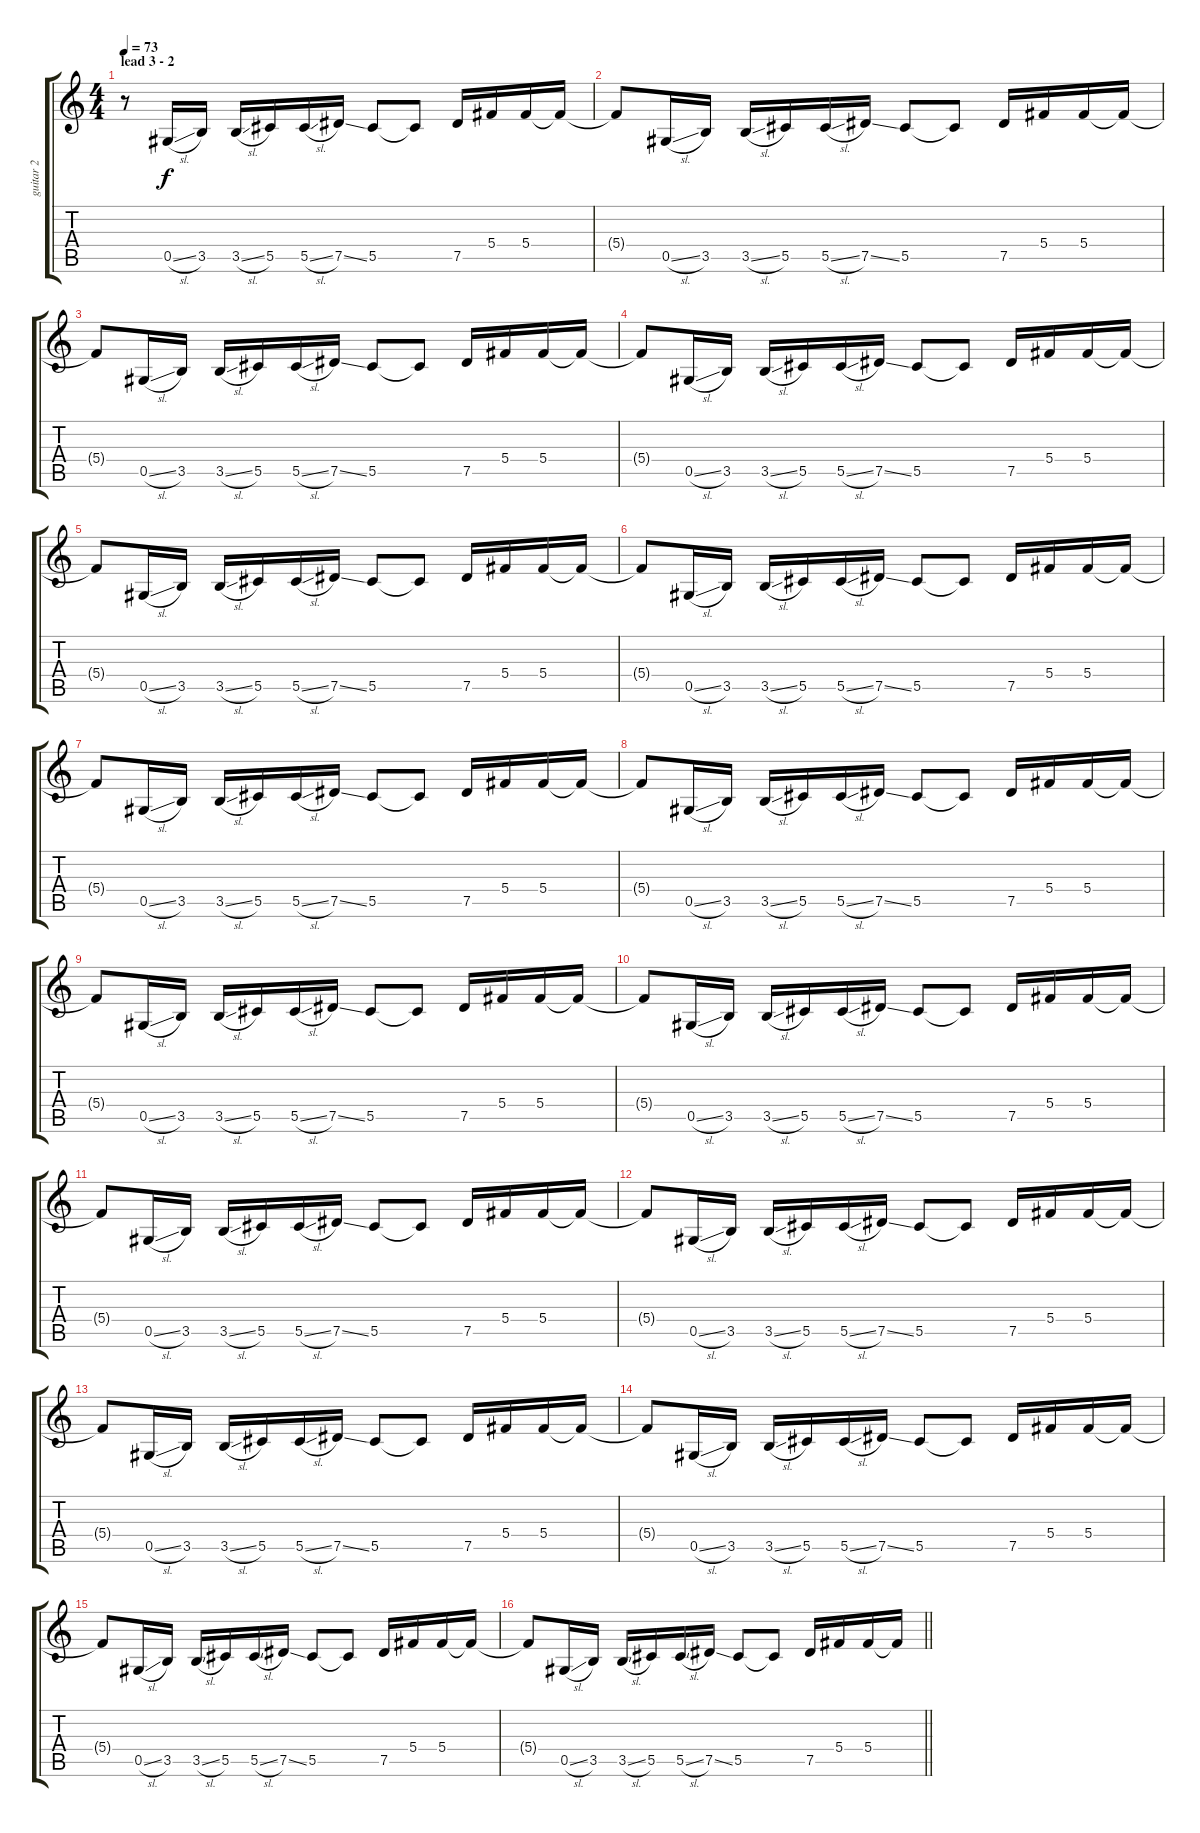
\track ("guitar 2" "guitar 2") {instrument overdrivenguitar}
\staff {score tabs}
\tuning (Eb4 Bb3 Gb3 Db3 Ab2 Eb2) {hide}
\ts (4 4)
\section ("" "lead 3 - 2")
\tempo 73
\clef g2
\ks c
r.8{dy f volume 9 instrument overdrivenguitar} 0.5{sl}.16 3.5.16 3.5{sl}.16 5.5.16 5.5{sl}.16 7.5{ss}.16 5.5.8 5.5{t}.8 7.5.16 5.4.16 5.4.16 5.4{t}.16 |
5.4{t}.8 0.5{sl}.16 3.5.16 3.5{sl}.16 5.5.16 5.5{sl}.16 7.5{ss}.16 5.5.8 5.5{t}.8 7.5.16 5.4.16 5.4.16 5.4{t}.16 |
5.4{t}.8 0.5{sl}.16 3.5.16 3.5{sl}.16 5.5.16 5.5{sl}.16 7.5{ss}.16 5.5.8 5.5{t}.8 7.5.16 5.4.16 5.4.16 5.4{t}.16 |
5.4{t}.8 0.5{sl}.16 3.5.16 3.5{sl}.16 5.5.16 5.5{sl}.16 7.5{ss}.16 5.5.8 5.5{t}.8 7.5.16 5.4.16 5.4.16 5.4{t}.16 |
5.4{t}.8 0.5{sl}.16 3.5.16 3.5{sl}.16 5.5.16 5.5{sl}.16 7.5{ss}.16 5.5.8 5.5{t}.8 7.5.16 5.4.16 5.4.16 5.4{t}.16 |
5.4{t}.8 0.5{sl}.16 3.5.16 3.5{sl}.16 5.5.16 5.5{sl}.16 7.5{ss}.16 5.5.8 5.5{t}.8 7.5.16 5.4.16 5.4.16 5.4{t}.16 |
5.4{t}.8 0.5{sl}.16 3.5.16 3.5{sl}.16 5.5.16 5.5{sl}.16 7.5{ss}.16 5.5.8 5.5{t}.8 7.5.16 5.4.16 5.4.16 5.4{t}.16 |
5.4{t}.8 0.5{sl}.16 3.5.16 3.5{sl}.16 5.5.16 5.5{sl}.16 7.5{ss}.16 5.5.8 5.5{t}.8 7.5.16 5.4.16 5.4.16 5.4{t}.16 |
5.4{t}.8 0.5{sl}.16 3.5.16 3.5{sl}.16 5.5.16 5.5{sl}.16 7.5{ss}.16 5.5.8 5.5{t}.8 7.5.16 5.4.16 5.4.16 5.4{t}.16 |
5.4{t}.8 0.5{sl}.16 3.5.16 3.5{sl}.16 5.5.16 5.5{sl}.16 7.5{ss}.16 5.5.8 5.5{t}.8 7.5.16 5.4.16 5.4.16 5.4{t}.16 |
5.4{t}.8 0.5{sl}.16 3.5.16 3.5{sl}.16 5.5.16 5.5{sl}.16 7.5{ss}.16 5.5.8 5.5{t}.8 7.5.16 5.4.16 5.4.16 5.4{t}.16 |
5.4{t}.8 0.5{sl}.16 3.5.16 3.5{sl}.16 5.5.16 5.5{sl}.16 7.5{ss}.16 5.5.8 5.5{t}.8 7.5.16 5.4.16 5.4.16 5.4{t}.16 |
5.4{t}.8 0.5{sl}.16 3.5.16 3.5{sl}.16 5.5.16 5.5{sl}.16 7.5{ss}.16 5.5.8 5.5{t}.8 7.5.16 5.4.16 5.4.16 5.4{t}.16 |
5.4{t}.8 0.5{sl}.16 3.5.16 3.5{sl}.16 5.5.16 5.5{sl}.16 7.5{ss}.16 5.5.8 5.5{t}.8 7.5.16 5.4.16 5.4.16 5.4{t}.16 |
5.4{t}.8 0.5{sl}.16 3.5.16 3.5{sl}.16 5.5.16 5.5{sl}.16 7.5{ss}.16 5.5.8 5.5{t}.8 7.5.16 5.4.16 5.4.16 5.4{t}.16 |
\barLineRight lightlight
5.4{t}.8 0.5{sl}.16 3.5.16 3.5{sl}.16 5.5.16 5.5{sl}.16 7.5{ss}.16 5.5.8 5.5{t}.8 7.5.16 5.4.16 5.4.16 5.4{t}.16
